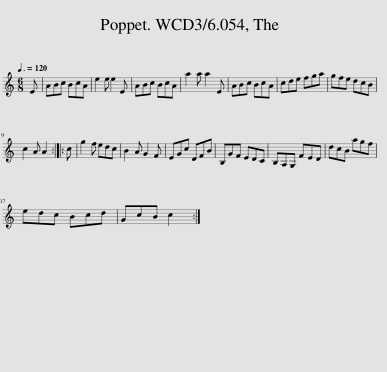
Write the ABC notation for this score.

X:1
L:1/8
Q:3/8=120
M:6/8
I:linebreak $
K:C
V:1 treble
V:1
 E | ABc BcA | e2 e e2 E | ABc BcA | a2 a a2 E | %5
 ABc BcA | cde fga | gfe dcB |$ c2 A A2 :: c | %10
 g2 f edc | B2 A G2 F | EGc DFB | B,GF EDC | B,A,G, FED | %15
 dcB agf |$ edc Bcd | GcB c2 :| %18
